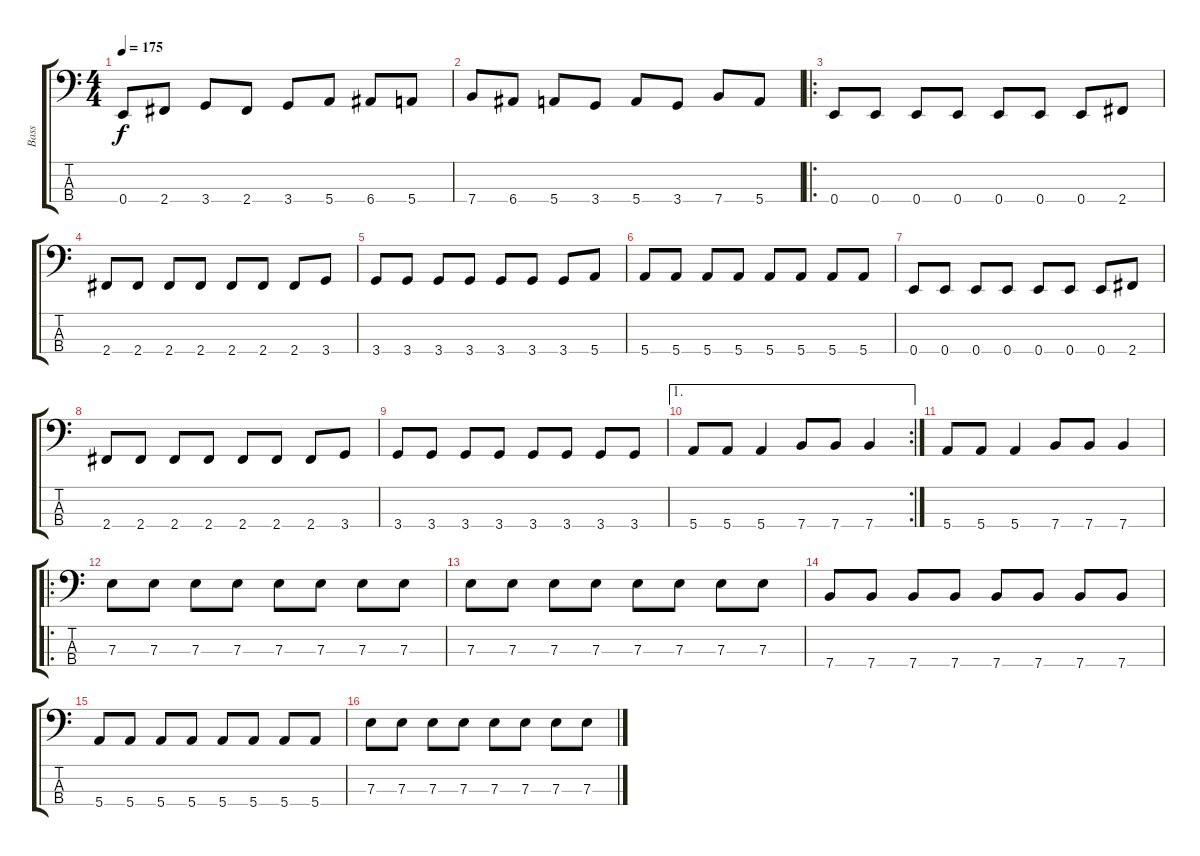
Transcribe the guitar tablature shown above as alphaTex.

\track ("Bass" "Bass") {instrument electricbassfinger}
\staff {score tabs}
\tuning (G2 D2 A1 E1) {hide}
\ts (4 4)
\tempo 175
\clef f4
\ks c
0.4.8{dy f} 2.4.8 3.4.8 2.4.8 3.4.8 5.4.8 6.4.8 5.4.8 |
7.4.8 6.4.8 5.4.8 3.4.8 5.4.8 3.4.8 7.4.8 5.4.8 |
\ro
0.4.8 0.4.8 0.4.8 0.4.8 0.4.8 0.4.8 0.4.8 2.4.8 |
2.4.8 2.4.8 2.4.8 2.4.8 2.4.8 2.4.8 2.4.8 3.4.8 |
3.4.8 3.4.8 3.4.8 3.4.8 3.4.8 3.4.8 3.4.8 5.4.8 |
5.4.8 5.4.8 5.4.8 5.4.8 5.4.8 5.4.8 5.4.8 5.4.8 |
0.4.8 0.4.8 0.4.8 0.4.8 0.4.8 0.4.8 0.4.8 2.4.8 |
2.4.8 2.4.8 2.4.8 2.4.8 2.4.8 2.4.8 2.4.8 3.4.8 |
3.4.8 3.4.8 3.4.8 3.4.8 3.4.8 3.4.8 3.4.8 3.4.8 |
\ae 1
\rc 2
5.4.8 5.4.8 5.4.4 7.4.8 7.4.8 7.4.4 |
5.4.8 5.4.8 5.4.4 7.4.8 7.4.8 7.4.4 |
\ro
7.3.8 7.3.8 7.3.8 7.3.8 7.3.8 7.3.8 7.3.8 7.3.8 |
7.3.8 7.3.8 7.3.8 7.3.8 7.3.8 7.3.8 7.3.8 7.3.8 |
7.4.8 7.4.8 7.4.8 7.4.8 7.4.8 7.4.8 7.4.8 7.4.8 |
5.4.8 5.4.8 5.4.8 5.4.8 5.4.8 5.4.8 5.4.8 5.4.8 |
7.3.8 7.3.8 7.3.8 7.3.8 7.3.8 7.3.8 7.3.8 7.3.8
